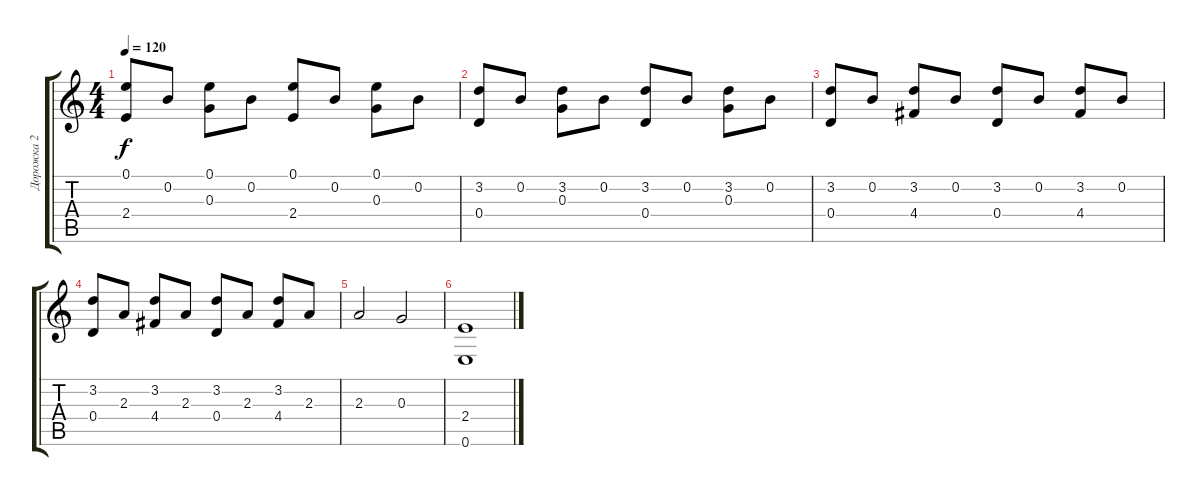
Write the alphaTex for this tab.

\track ("Дорожка 2" "Дорожка 2") {instrument acousticbass}
\staff {score tabs}
\tuning (E4 B3 G3 D3 A2 E2) {hide}
\ts (4 4)
\tempo 120
\clef g2
\ks c
(0.1 2.4).8{dy f} 0.2.8 (0.1 0.3).8 0.2.8 (0.1 2.4).8 0.2.8 (0.1 0.3).8 0.2.8 |
(3.2 0.4).8 0.2.8 (3.2 0.3).8 0.2.8 (3.2 0.4).8 0.2.8 (3.2 0.3).8 0.2.8 |
(3.2 0.4).8 0.2.8 (3.2 4.4).8 0.2.8 (3.2 0.4).8 0.2.8 (3.2 4.4).8 0.2.8 |
(3.2 0.4).8 2.3.8 (3.2 4.4).8 2.3.8 (3.2 0.4).8 2.3.8 (3.2 4.4).8 2.3.8 |
2.3.2 0.3.2 |
(2.4 0.6).1
